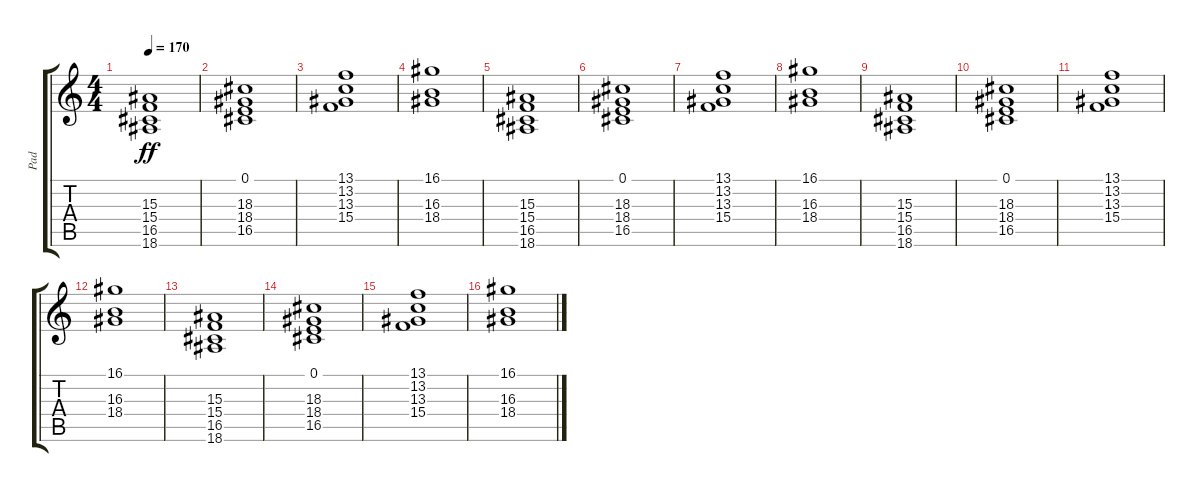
\track ("Pad" "Pad") {instrument lead3calliope}
\staff {score tabs}
\tuning (E4 B3 G3 D3 A2 E2) {hide}
\ts (4 4)
\tempo 170
\clef g2
\ks c
(15.3 15.4 16.5 18.6).1{dy ff} |
(0.1 18.3 18.4 16.5).1 |
(13.1 13.2 13.3 15.4).1 |
(16.1 16.3 18.4).1 |
(15.3 15.4 16.5 18.6).1 |
(0.1 18.3 18.4 16.5).1 |
(13.1 13.2 13.3 15.4).1 |
(16.1 16.3 18.4).1 |
(15.3 15.4 16.5 18.6).1 |
(0.1 18.3 18.4 16.5).1 |
(13.1 13.2 13.3 15.4).1 |
(16.1 16.3 18.4).1 |
(15.3 15.4 16.5 18.6).1 |
(0.1 18.3 18.4 16.5).1 |
(13.1 13.2 13.3 15.4).1 |
(16.1 16.3 18.4).1
